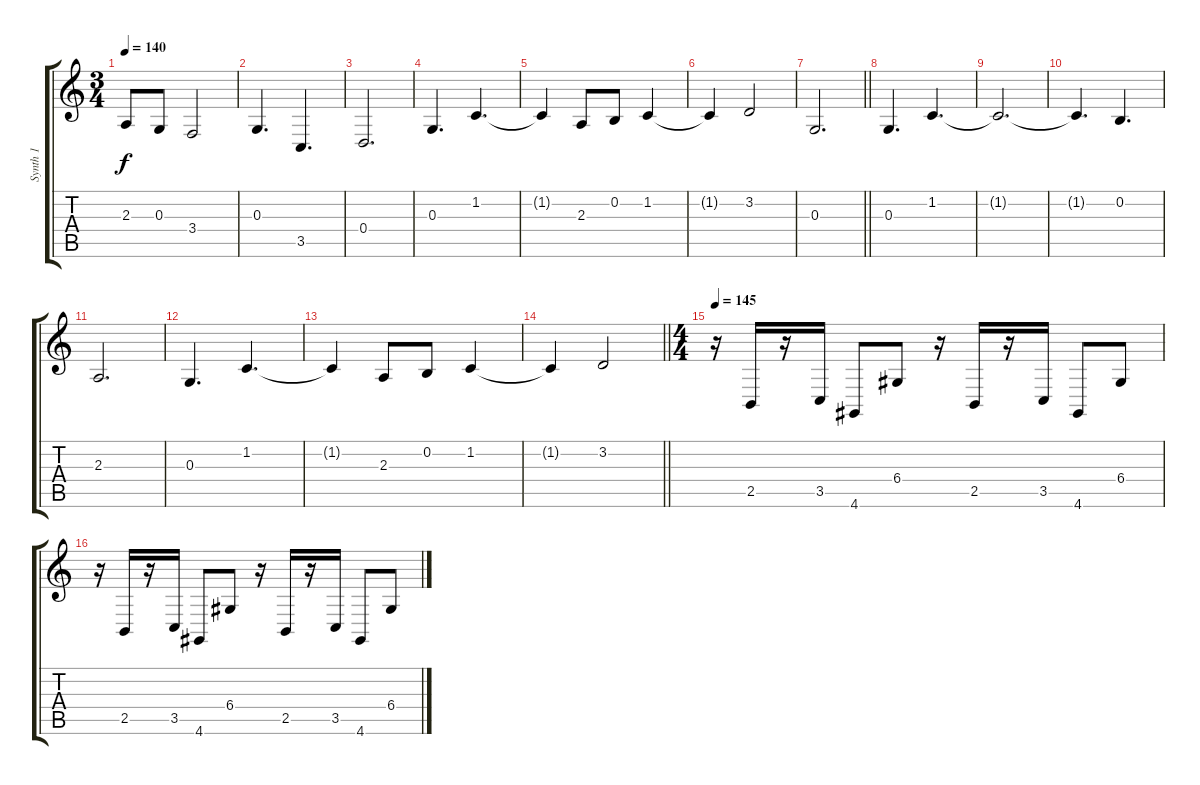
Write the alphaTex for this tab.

\track ("Synth 1" "Synth 1") {instrument lead2sawtooth}
\staff {score tabs}
\tuning (E4 B3 G3 D3 A2 E2) {hide}
\ts (3 4)
\tempo 140
\clef g2
\ks c
2.3.8{dy f} 0.3.8 3.4.2 |
0.3.4{d} 3.5.4{d} |
0.4.2{d} |
0.3.4{d} 1.2.4{d} |
1.2{t}.4 2.3.8 0.2.8 1.2.4 |
1.2{t}.4 3.2.2 |
\barLineRight lightlight
0.3.2{d} |
0.3.4{d} 1.2.4{d} |
1.2{t}.2{d} |
1.2{t}.4{d} 0.2.4{d} |
2.3.2{d} |
0.3.4{d} 1.2.4{d} |
1.2{t}.4 2.3.8 0.2.8 1.2.4 |
\barLineRight lightlight
1.2{t}.4 3.2.2 |
\ts (4 4)
\tempo 145
r.16 2.5.16 r.16 3.5.16 4.6.8 6.4.8 r.16 2.5.16 r.16 3.5.16 4.6.8 6.4.8 |
r.16 2.5.16 r.16 3.5.16 4.6.8 6.4.8 r.16 2.5.16 r.16 3.5.16 4.6.8 6.4.8
